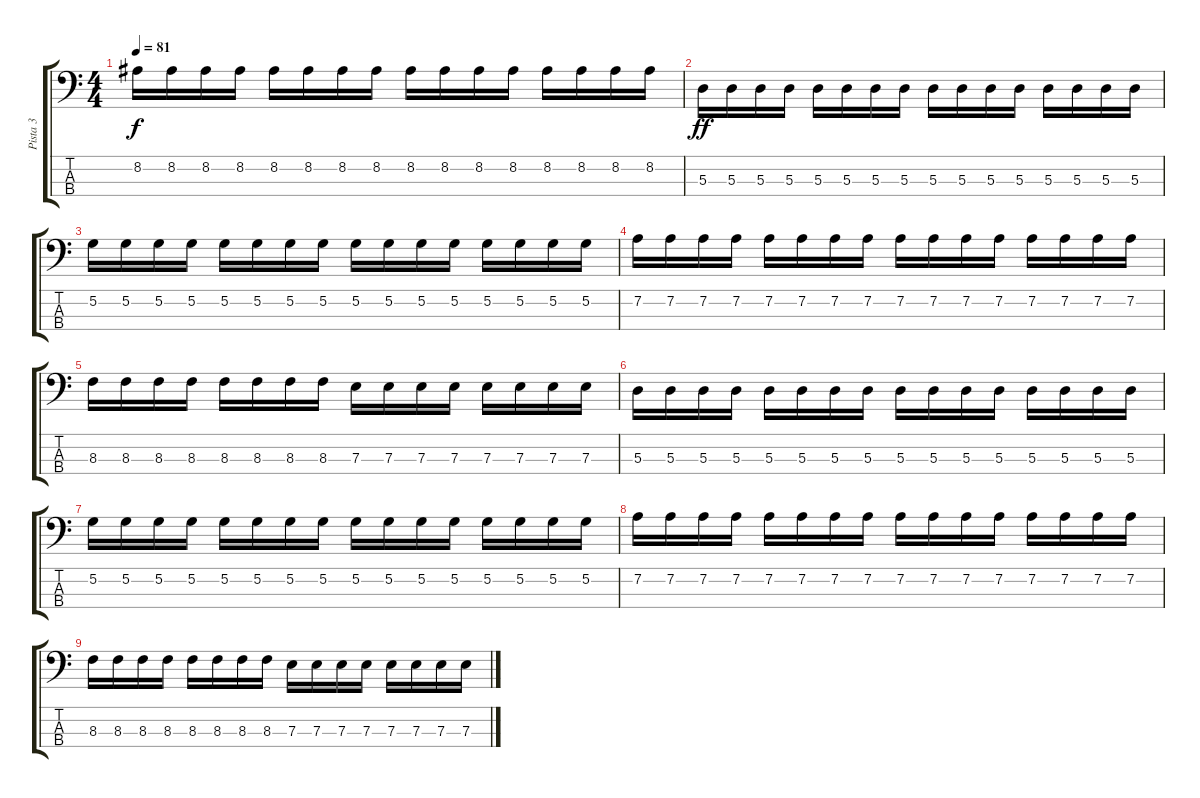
\track ("Pista 3" "Pista 3") {instrument electricbassfinger}
\staff {score tabs}
\tuning (G2 D2 A1 E1) {hide}
\ts (4 4)
\tempo 81
\clef f4
\ks c
8.2.16{dy f} 8.2.16 8.2.16 8.2.16 8.2.16 8.2.16 8.2.16 8.2.16 8.2.16 8.2.16 8.2.16 8.2.16 8.2.16 8.2.16 8.2.16 8.2.16 |
5.3.16{dy ff} 5.3.16 5.3.16 5.3.16 5.3.16 5.3.16 5.3.16 5.3.16 5.3.16 5.3.16 5.3.16 5.3.16 5.3.16 5.3.16 5.3.16 5.3.16 |
5.2.16 5.2.16 5.2.16 5.2.16 5.2.16 5.2.16 5.2.16 5.2.16 5.2.16 5.2.16 5.2.16 5.2.16 5.2.16 5.2.16 5.2.16 5.2.16 |
7.2.16 7.2.16 7.2.16 7.2.16 7.2.16 7.2.16 7.2.16 7.2.16 7.2.16 7.2.16 7.2.16 7.2.16 7.2.16 7.2.16 7.2.16 7.2.16 |
8.3.16 8.3.16 8.3.16 8.3.16 8.3.16 8.3.16 8.3.16 8.3.16 7.3.16 7.3.16 7.3.16 7.3.16 7.3.16 7.3.16 7.3.16 7.3.16 |
5.3.16 5.3.16 5.3.16 5.3.16 5.3.16 5.3.16 5.3.16 5.3.16 5.3.16 5.3.16 5.3.16 5.3.16 5.3.16 5.3.16 5.3.16 5.3.16 |
5.2.16 5.2.16 5.2.16 5.2.16 5.2.16 5.2.16 5.2.16 5.2.16 5.2.16 5.2.16 5.2.16 5.2.16 5.2.16 5.2.16 5.2.16 5.2.16 |
7.2.16 7.2.16 7.2.16 7.2.16 7.2.16 7.2.16 7.2.16 7.2.16 7.2.16 7.2.16 7.2.16 7.2.16 7.2.16 7.2.16 7.2.16 7.2.16 |
8.3.16 8.3.16 8.3.16 8.3.16 8.3.16 8.3.16 8.3.16 8.3.16 7.3.16 7.3.16 7.3.16 7.3.16 7.3.16 7.3.16 7.3.16 7.3.16
